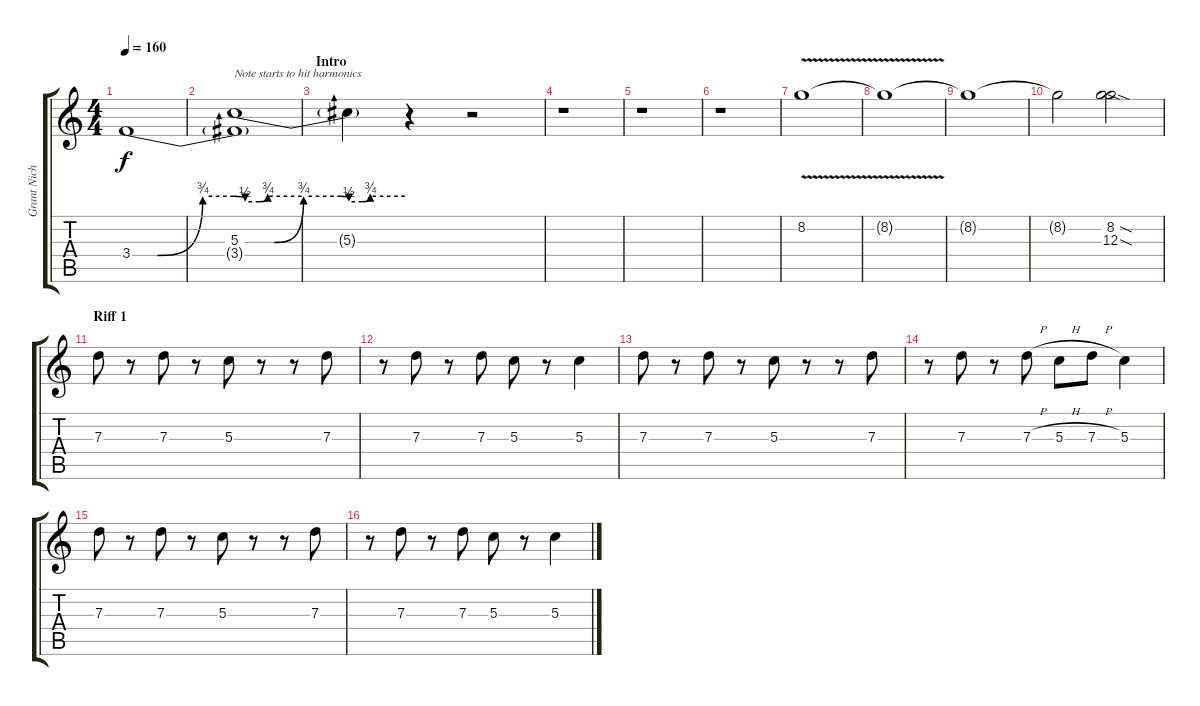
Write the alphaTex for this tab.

\track ("Grant Nicholas (Lead Guitar)" "Grant Nich") {instrument overdrivenguitar}
\staff {score tabs}
\tuning (E4 B3 G3 D3 A2 D2) {hide}
\ts (4 4)
\tempo 160
\clef g2
\ks c
3.4{be (custom 0 0 9 0 25 3 36 3 40 2 45 2 48 3 60 3)}.1{dy f instrument overdrivenguitar} |
(5.3{be (custom 0 0 11 0 22 3 36 3 39 2 44 2 47 3 60 3)} 3.4{t}).1{txt "Note starts to hit harmonics"} |
\section ("" "Intro")
5.3{t}.4 r.4 r.2 |
r.1 |
r.1 |
r.1 |
8.2{v}.1 |
8.2{t}.1 |
8.2{t}.1 |
8.2{t}.2 (8.2{sod} 12.3{sod}).2 |
\section ("" "Riff 1")
7.3.8 r.8 7.3.8 r.8 5.3.8 r.8 r.8 7.3.8 |
r.8 7.3.8 r.8 7.3.8 5.3.8 r.8 5.3.4 |
7.3.8 r.8 7.3.8 r.8 5.3.8 r.8 r.8 7.3.8 |
r.8 7.3.8 r.8 7.3{h}.8 5.3{h}.8 7.3{h}.8 5.3.4 |
7.3.8 r.8 7.3.8 r.8 5.3.8 r.8 r.8 7.3.8 |
r.8 7.3.8 r.8 7.3.8 5.3.8 r.8 5.3.4
